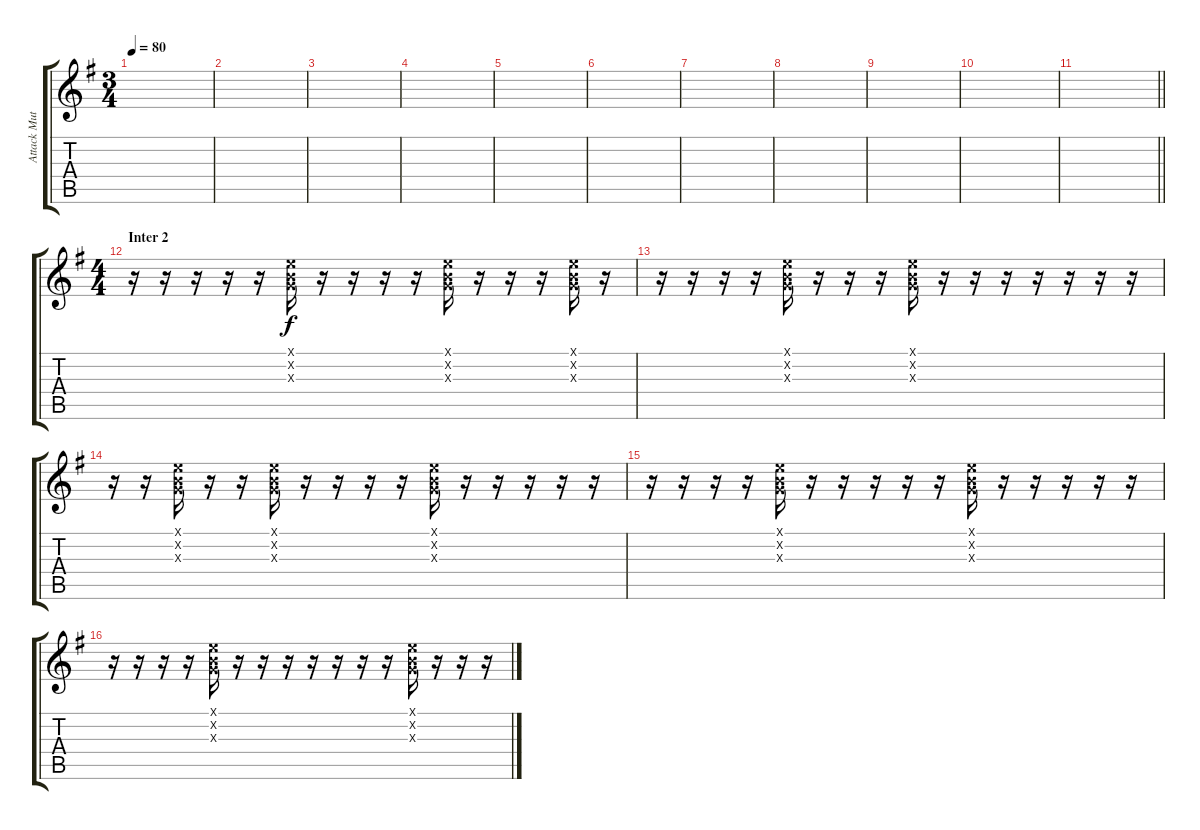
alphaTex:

\track ("Attack Mute" "Attack Mut") {instrument acousticguitarsteel}
\staff {score tabs}
\tuning (E4 B3 G3 D3 A2 E2) {hide}
\ts (3 4)
\tempo 80
\clef g2
\ks g
|
|
|
|
|
|
|
|
|
|
\barLineRight lightlight
|
\ts (4 4)
\section ("" "Inter 2")
r.16 r.16 r.16 r.16 r.16 (0.1{x} 0.2{x} 0.3{x}).16 r.16 r.16 r.16 r.16 (0.1{x} 0.2{x} 0.3{x}).16 r.16 r.16 r.16 (0.1{x} 0.2{x} 0.3{x}).16 r.16 |
r.16 r.16 r.16 r.16 (0.1{x} 0.2{x} 0.3{x}).16 r.16 r.16 r.16 (0.1{x} 0.2{x} 0.3{x}).16 r.16 r.16 r.16 r.16 r.16 r.16 r.16 |
r.16 r.16 (0.1{x} 0.2{x} 0.3{x}).16 r.16 r.16 (0.1{x} 0.2{x} 0.3{x}).16 r.16 r.16 r.16 r.16 (0.1{x} 0.2{x} 0.3{x}).16 r.16 r.16 r.16 r.16 r.16 |
r.16 r.16 r.16 r.16 (0.1{x} 0.2{x} 0.3{x}).16 r.16 r.16 r.16 r.16 r.16 (0.1{x} 0.2{x} 0.3{x}).16 r.16 r.16 r.16 r.16 r.16 |
r.16 r.16 r.16 r.16 (0.1{x} 0.2{x} 0.3{x}).16 r.16 r.16 r.16 r.16 r.16 r.16 r.16 (0.1{x} 0.2{x} 0.3{x}).16 r.16 r.16 r.16
